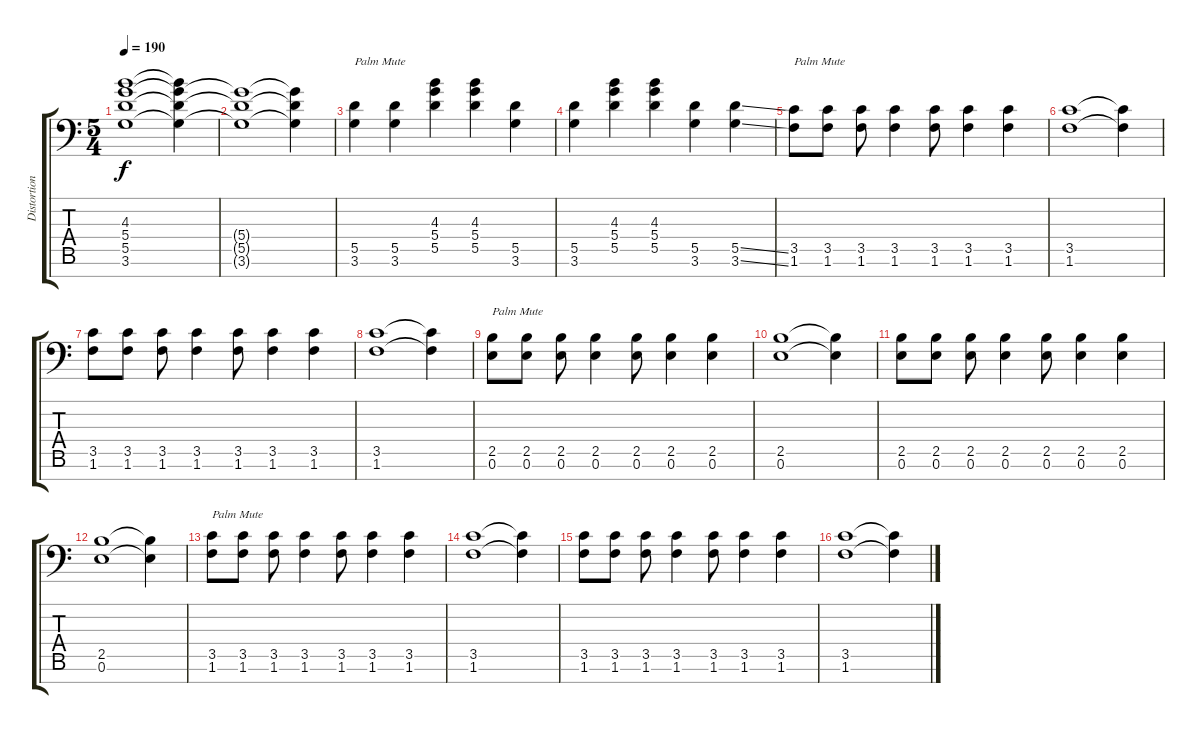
\track ("Distortion Guitar 2" "Distortion") {instrument distortionguitar}
\staff {score tabs}
\tuning (E4 B3 G3 D3 A2 E2 C-1) {hide}
\ts (5 4)
\tempo 190
\clef f4
\ks c
(4.3 5.4 5.5 3.6).1{dy f} (4.3{t} 5.4{t} 5.5{t} 3.6{t}).4 |
(5.4{t} 5.5{t} 3.6{t}).1 (5.4{t} 5.5{t} 3.6{t}).4 |
(5.5 3.6).4{txt "Palm Mute"} (5.5 3.6).4 (4.3 5.4 5.5).4 (4.3 5.4 5.5).4 (5.5 3.6).4 |
(5.5 3.6).4 (4.3 5.4 5.5).4 (4.3 5.4 5.5).4 (5.5 3.6).4 (5.5{ss} 3.6{ss}).4 |
(3.5 1.6).8{txt "Palm Mute"} (3.5 1.6).8 (3.5 1.6).8 (3.5 1.6).4 (3.5 1.6).8 (3.5 1.6).4 (3.5 1.6).4 |
(3.5 1.6).1 (3.5{t} 1.6{t}).4 |
(3.5 1.6).8 (3.5 1.6).8 (3.5 1.6).8 (3.5 1.6).4 (3.5 1.6).8 (3.5 1.6).4 (3.5 1.6).4 |
(3.5 1.6).1 (3.5{t} 1.6{t}).4 |
(2.5 0.6).8{txt "Palm Mute"} (2.5 0.6).8 (2.5 0.6).8 (2.5 0.6).4 (2.5 0.6).8 (2.5 0.6).4 (2.5 0.6).4 |
(2.5 0.6).1 (2.5{t} 0.6{t}).4 |
(2.5 0.6).8 (2.5 0.6).8 (2.5 0.6).8 (2.5 0.6).4 (2.5 0.6).8 (2.5 0.6).4 (2.5 0.6).4 |
(2.5 0.6).1 (2.5{t} 0.6{t}).4 |
(3.5 1.6).8{txt "Palm Mute"} (3.5 1.6).8 (3.5 1.6).8 (3.5 1.6).4 (3.5 1.6).8 (3.5 1.6).4 (3.5 1.6).4 |
(3.5 1.6).1 (3.5{t} 1.6{t}).4 |
(3.5 1.6).8 (3.5 1.6).8 (3.5 1.6).8 (3.5 1.6).4 (3.5 1.6).8 (3.5 1.6).4 (3.5 1.6).4 |
(3.5 1.6).1 (3.5{t} 1.6{t}).4
